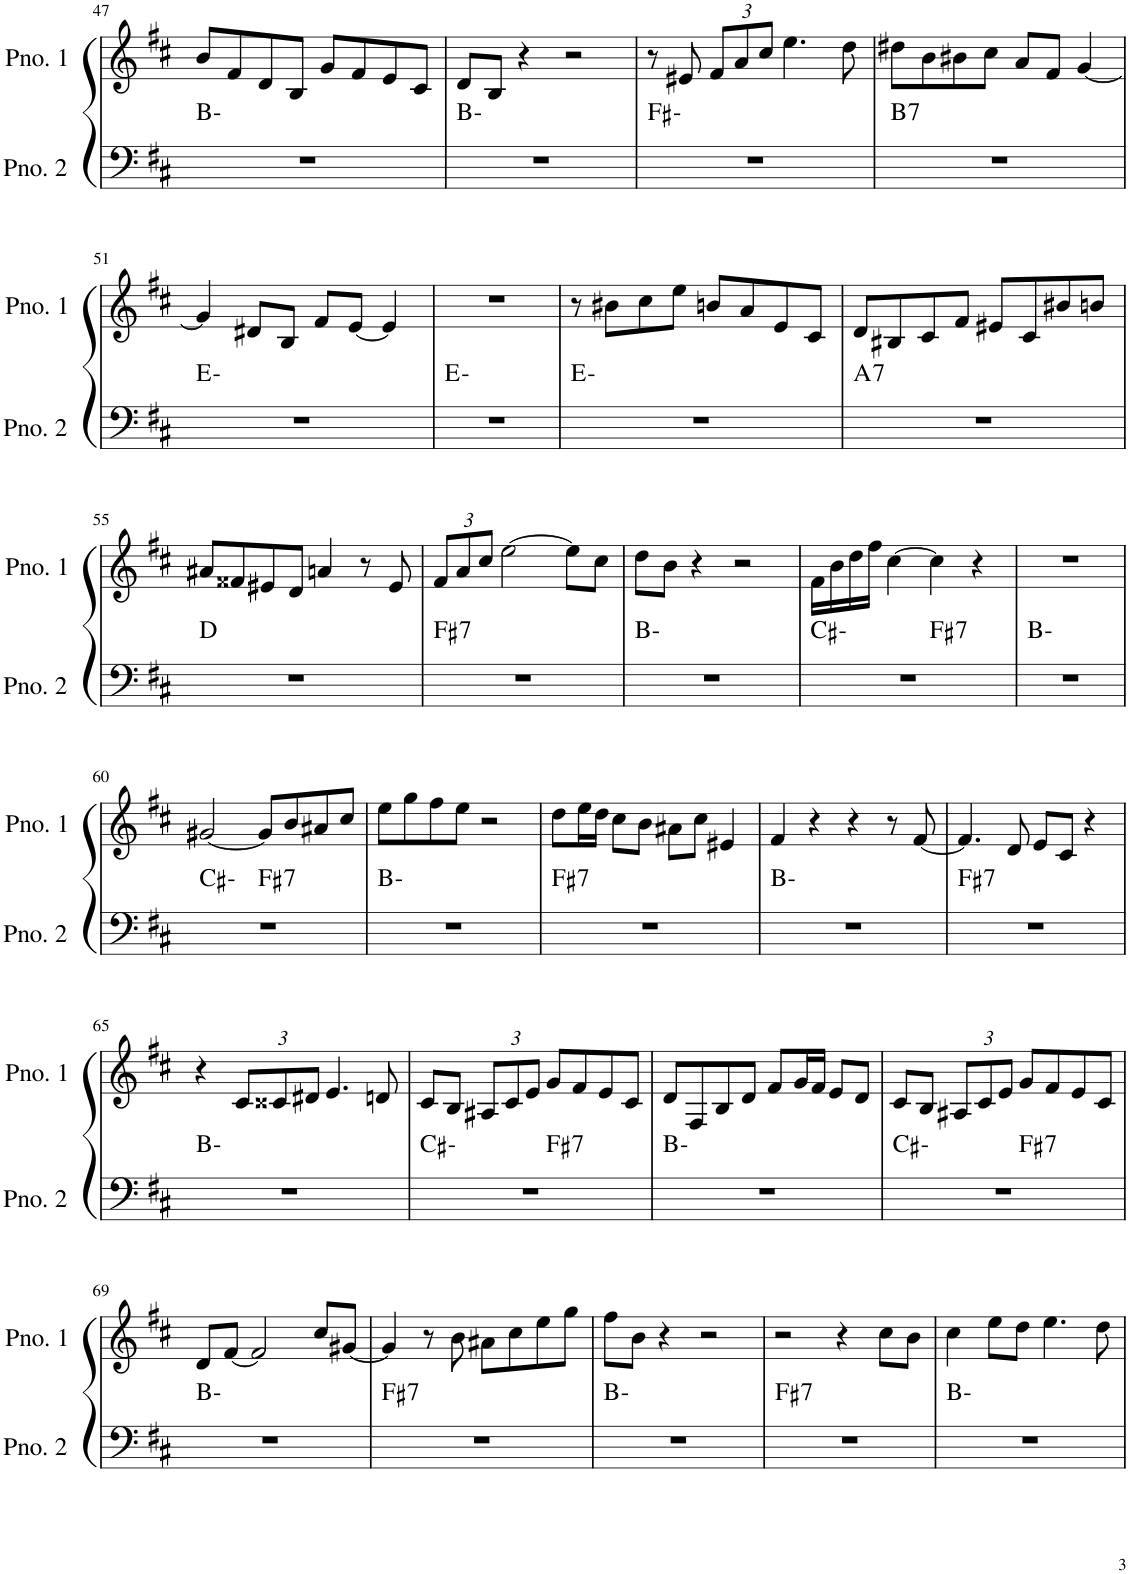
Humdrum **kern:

**kern	**harte	**kern
*part2	*part2	*part1
*staff2	*	*staff1
*I"ピアノ 2	*	*I"ピアノ 1
!!LO:PB:g=z
*clefF4	*	*clefG2
*k[f#c#]	*	*k[f#c#]
*M4/4	*	*M4/4
=47	=47	=47
1r	B:min	8b/L
.	.	8f#/
.	.	8d/
.	.	8B/J
.	.	8g/L
.	.	8f#/
.	.	8e/
.	.	8c#/J
=48	=48	=48
1r	B:min	8d/L
.	.	8B/J
.	.	4r
.	.	2r
=49	=49	=49
1r	F#:min	8r
.	.	8e#X/
*	*	*Xbrackettup
.	.	12f#/L
.	.	12a/
.	.	12cc#/J
.	.	4.ee\
.	.	8dd\
=50	=50	=50
!	!LO:H:kt=7	!
1r	B:7	8dd#X\L
.	.	8b\
.	.	8b#X\
.	.	8cc#\J
.	.	8a/L
.	.	8f#/J
.	.	[4g/
!!LO:LB:g=z
=51	=51	=51
1r	E:min	4g/]
.	.	8d#X/L
.	.	8B/J
.	.	8f#/L
.	.	[8e/J
.	.	4e/]
=52	=52	=52
1r	E:min	1r
=53	=53	=53
1r	E:min	8r
.	.	8b#X\L
.	.	8cc#\
.	.	8ee\J
.	.	8bn/L
.	.	8a/
.	.	8e/
.	.	8c#/J
=54	=54	=54
!	!LO:H:kt=7	!
1r	A:7	8d/L
.	.	8B#X/
.	.	8c#/
.	.	8f#/J
.	.	8e#X/L
.	.	8c#/
.	.	8b#X/
.	.	8bn/J
!!LO:LB:g=z
=55	=55	=55
1r	D:maj	8a#X/L
.	.	8f##X/
.	.	8e#X/
.	.	8d/J
.	.	4an/
.	.	8r
.	.	8e#/
=56	=56	=56
!	!LO:H:kt=7	!
1r	F#:7	12f#/L
.	.	12a/
.	.	12cc#/J
.	.	[2ee\
.	.	8ee\L]
.	.	8cc#\J
=57	=57	=57
1r	B:min	8dd\L
.	.	8b\J
.	.	4r
.	.	2r
=58	=58	=58
*^	*	*
1r	2ryy	C#:min	16f#\LL
.	.	.	16b\
.	.	.	16dd\
.	.	.	16ff#\JJ
.	.	.	[4cc#\
!	!	!LO:H:kt=7	!
.	2ryy	F#:7	4cc#\]
.	.	.	4r
*v	*v	*	*
=59	=59	=59
1r	B:min	1r
!!LO:LB:g=z
=60	=60	=60
*^	*	*
1r	2ryy	C#:min	[2g#X/
!	!	!LO:H:kt=7	!
.	2ryy	F#:7	8g#/L]
.	.	.	8b/
.	.	.	8a#X/
.	.	.	8cc#/J
*v	*v	*	*
=61	=61	=61
1r	B:min	8ee\L
.	.	8gg\
.	.	8ff#\
.	.	8ee\J
.	.	2r
=62	=62	=62
!	!LO:H:kt=7	!
1r	F#:7	8dd\L
.	.	16ee\L
.	.	16dd\JJ
.	.	8cc#\L
.	.	8b\J
.	.	8a#X\L
.	.	8cc#\J
.	.	4e#X/
=63	=63	=63
1r	B:min	4f#/
.	.	4r
.	.	4r
.	.	8r
.	.	[8f#/
=64	=64	=64
!	!LO:H:kt=7	!
1r	F#:7	4.f#/]
.	.	8d/
.	.	8e/L
.	.	8c#/J
.	.	4r
!!LO:LB:g=z
=65	=65	=65
1r	B:min	4r
.	.	12c#/L
.	.	12c##X/
.	.	12d#X/J
.	.	4.e/
.	.	8dn/
=66	=66	=66
*^	*	*
1r	2ryy	C#:min	8c#/L
.	.	.	8B/J
.	.	.	12A#X/L
.	.	.	12c#/
.	.	.	12e/J
!	!	!LO:H:kt=7	!
.	2ryy	F#:7	8g/L
.	.	.	8f#/
.	.	.	8e/
.	.	.	8c#/J
*v	*v	*	*
=67	=67	=67
1r	B:min	8d/L
.	.	8F#/
.	.	8B/
.	.	8d/J
.	.	8f#/L
.	.	16g/L
.	.	16f#/JJ
.	.	8e/L
.	.	8d/J
=68	=68	=68
*^	*	*
1r	2ryy	C#:min	8c#/L
.	.	.	8B/J
.	.	.	12A#X/L
.	.	.	12c#/
.	.	.	12e/J
!	!	!LO:H:kt=7	!
.	2ryy	F#:7	8g/L
.	.	.	8f#/
.	.	.	8e/
.	.	.	8c#/J
*v	*v	*	*
!!LO:LB:g=z
=69	=69	=69
1r	B:min	8d/L
.	.	[8f#/J
.	.	2f#/]
.	.	8cc#/L
.	.	[8g#X/J
=70	=70	=70
!	!LO:H:kt=7	!
1r	F#:7	4g#/]
.	.	8r
.	.	8b\
.	.	8a#X\L
.	.	8cc#\
.	.	8ee\
.	.	8gg\J
=71	=71	=71
1r	B:min	8ff#\L
.	.	8b\J
.	.	4r
.	.	2r
=72	=72	=72
!	!LO:H:kt=7	!
1r	F#:7	2r
.	.	4r
.	.	8cc#\L
.	.	8b\J
=73	=73	=73
1r	B:min	4cc#\
.	.	8ee\L
.	.	8dd\J
.	.	4.ee\
.	.	8dd\
=	=	=
*-	*-	*-
